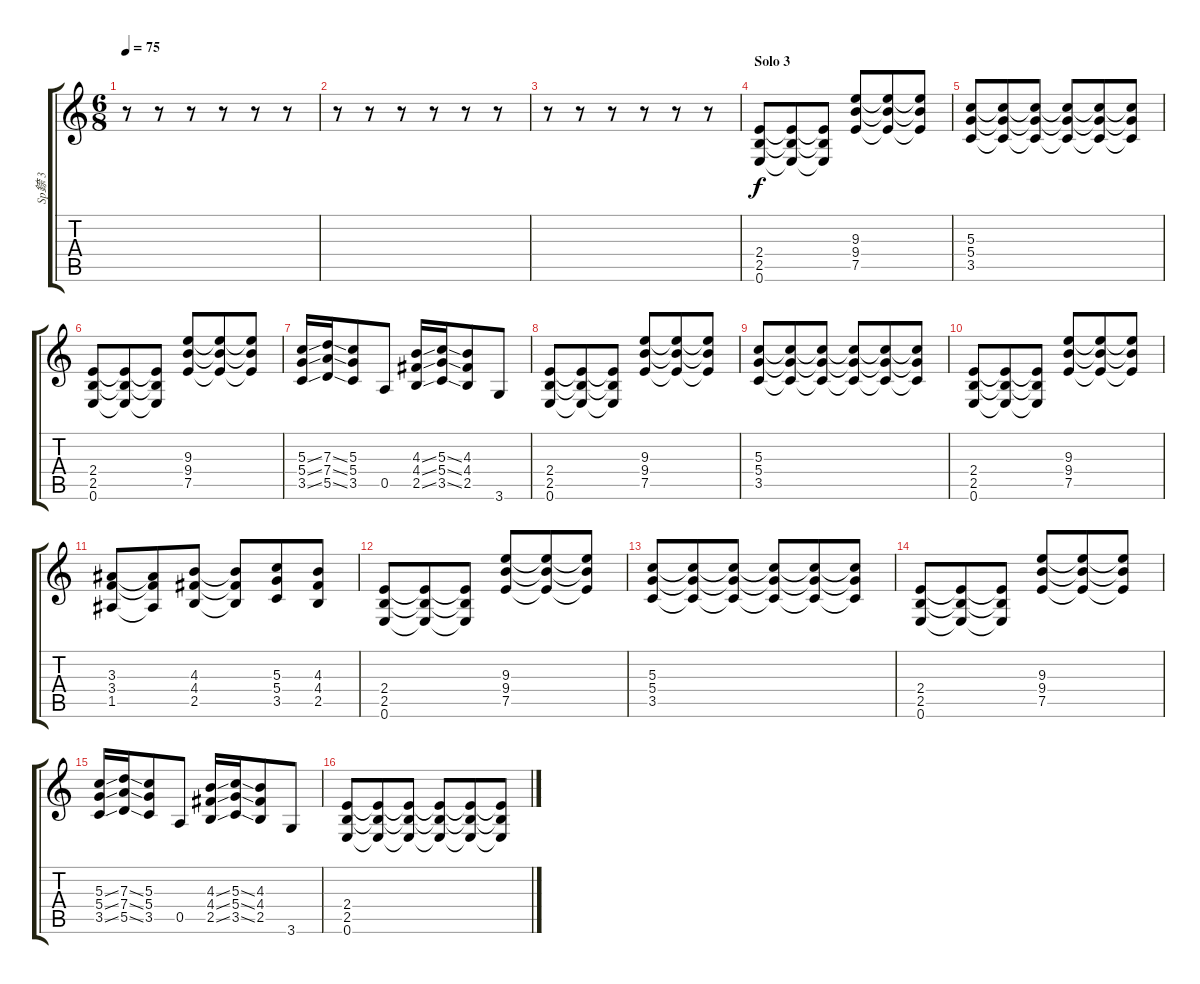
\track ("Sp錼 3" "Sp錼 3") {instrument distortionguitar}
\staff {score tabs}
\tuning (E4 B3 G3 D3 A2 E2) {hide}
\ts (6 8)
\tempo 75
\clef g2
\ks c
r.8{dy f} r.8 r.8 r.8 r.8 r.8 |
r.8 r.8 r.8 r.8 r.8 r.8 |
r.8 r.8 r.8 r.8 r.8 r.8 |
\section ("" "Solo 3")
(2.4 2.5 0.6).8 (2.4{t} 2.5{t} 0.6{t}).8 (2.4{t} 2.5{t} 0.6{t}).8 (9.3 9.4 7.5).8 (9.3{t} 9.4{t} 7.5{t}).8 (9.3{t} 9.4{t} 7.5{t}).8 |
(5.3 5.4 3.5).8 (5.3{t} 5.4{t} 3.5{t}).8 (5.3{t} 5.4{t} 3.5{t}).8 (5.3{t} 5.4{t} 3.5{t}).8 (5.3{t} 5.4{t} 3.5{t}).8 (5.3{t} 5.4{t} 3.5{t}).8 |
(2.4 2.5 0.6).8 (2.4{t} 2.5{t} 0.6{t}).8 (2.4{t} 2.5{t} 0.6{t}).8 (9.3 9.4 7.5).8 (9.3{t} 9.4{t} 7.5{t}).8 (9.3{t} 9.4{t} 7.5{t}).8 |
(5.3{ss} 5.4{ss} 3.5{ss}).16 (7.3{ss} 7.4{ss} 5.5{ss}).16 (5.3 5.4 3.5).8 0.5.8 (4.3{ss} 4.4{ss} 2.5{ss}).16 (5.3{ss} 5.4{ss} 3.5{ss}).16 (4.3 4.4 2.5).8 3.6.8 |
(2.4 2.5 0.6).8 (2.4{t} 2.5{t} 0.6{t}).8 (2.4{t} 2.5{t} 0.6{t}).8 (9.3 9.4 7.5).8 (9.3{t} 9.4{t} 7.5{t}).8 (9.3{t} 9.4{t} 7.5{t}).8 |
(5.3 5.4 3.5).8 (5.3{t} 5.4{t} 3.5{t}).8 (5.3{t} 5.4{t} 3.5{t}).8 (5.3{t} 5.4{t} 3.5{t}).8 (5.3{t} 5.4{t} 3.5{t}).8 (5.3{t} 5.4{t} 3.5{t}).8 |
(2.4 2.5 0.6).8 (2.4{t} 2.5{t} 0.6{t}).8 (2.4{t} 2.5{t} 0.6{t}).8 (9.3 9.4 7.5).8 (9.3{t} 9.4{t} 7.5{t}).8 (9.3{t} 9.4{t} 7.5{t}).8 |
(3.3 3.4 1.5).8 (3.3{t} 3.4{t} 1.5{t}).8 (4.3 4.4 2.5).8 (4.3{t} 4.4{t} 2.5{t}).8 (5.3 5.4 3.5).8 (4.3 4.4 2.5).8 |
(2.4 2.5 0.6).8 (2.4{t} 2.5{t} 0.6{t}).8 (2.4{t} 2.5{t} 0.6{t}).8 (9.3 9.4 7.5).8 (9.3{t} 9.4{t} 7.5{t}).8 (9.3{t} 9.4{t} 7.5{t}).8 |
(5.3 5.4 3.5).8 (5.3{t} 5.4{t} 3.5{t}).8 (5.3{t} 5.4{t} 3.5{t}).8 (5.3{t} 5.4{t} 3.5{t}).8 (5.3{t} 5.4{t} 3.5{t}).8 (5.3{t} 5.4{t} 3.5{t}).8 |
(2.4 2.5 0.6).8 (2.4{t} 2.5{t} 0.6{t}).8 (2.4{t} 2.5{t} 0.6{t}).8 (9.3 9.4 7.5).8 (9.3{t} 9.4{t} 7.5{t}).8 (9.3{t} 9.4{t} 7.5{t}).8 |
(5.3{ss} 5.4{ss} 3.5{ss}).16 (7.3{ss} 7.4{ss} 5.5{ss}).16 (5.3 5.4 3.5).8 0.5.8 (4.3{ss} 4.4{ss} 2.5{ss}).16 (5.3{ss} 5.4{ss} 3.5{ss}).16 (4.3 4.4 2.5).8 3.6.8 |
(2.4 2.5 0.6).8 (2.4{t} 2.5{t} 0.6{t}).8 (2.4{t} 2.5{t} 0.6{t}).8 (2.4{t} 2.5{t} 0.6{t}).8 (2.4{t} 2.5{t} 0.6{t}).8 (2.4{t} 2.5{t} 0.6{t}).8
